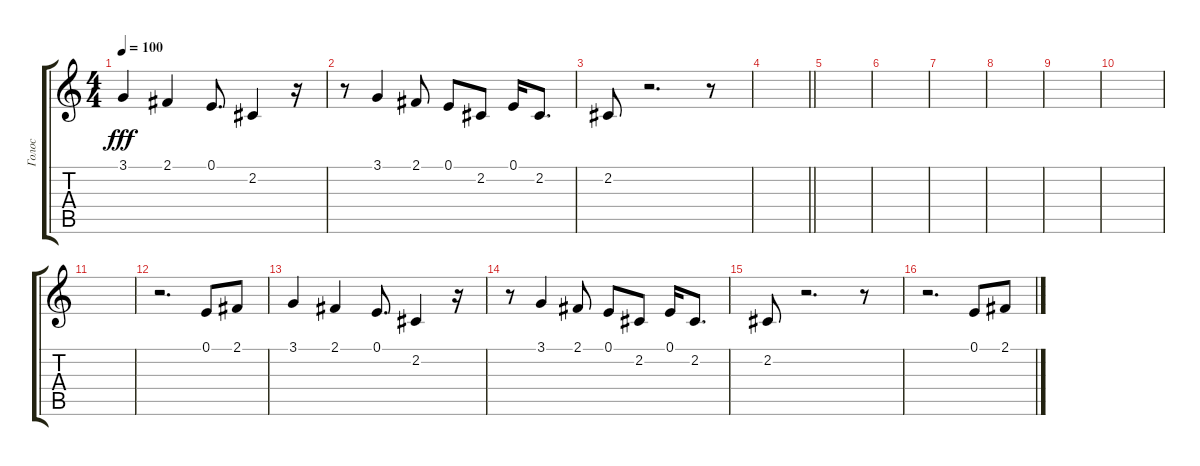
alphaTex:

\track ("Голос" "Голос") {instrument trombone}
\staff {score tabs}
\tuning (E4 B3 G3 D3 A2 E2) {hide}
\ts (4 4)
\tempo 100
\clef g2
\ks c
3.1.4{dy fff} 2.1.4 0.1.8{d} 2.2.4 r.16 |
r.8 3.1.4 2.1.8 0.1.8 2.2.8 0.1.16 2.2.8{d} |
2.2.8 r.2{d} r.8 |
\barLineRight lightlight
|
|
|
|
|
|
|
|
r.2{d} 0.1.8 2.1.8 |
3.1.4 2.1.4 0.1.8{d} 2.2.4 r.16 |
r.8 3.1.4 2.1.8 0.1.8 2.2.8 0.1.16 2.2.8{d} |
2.2.8 r.2{d} r.8 |
r.2{d} 0.1.8 2.1.8
